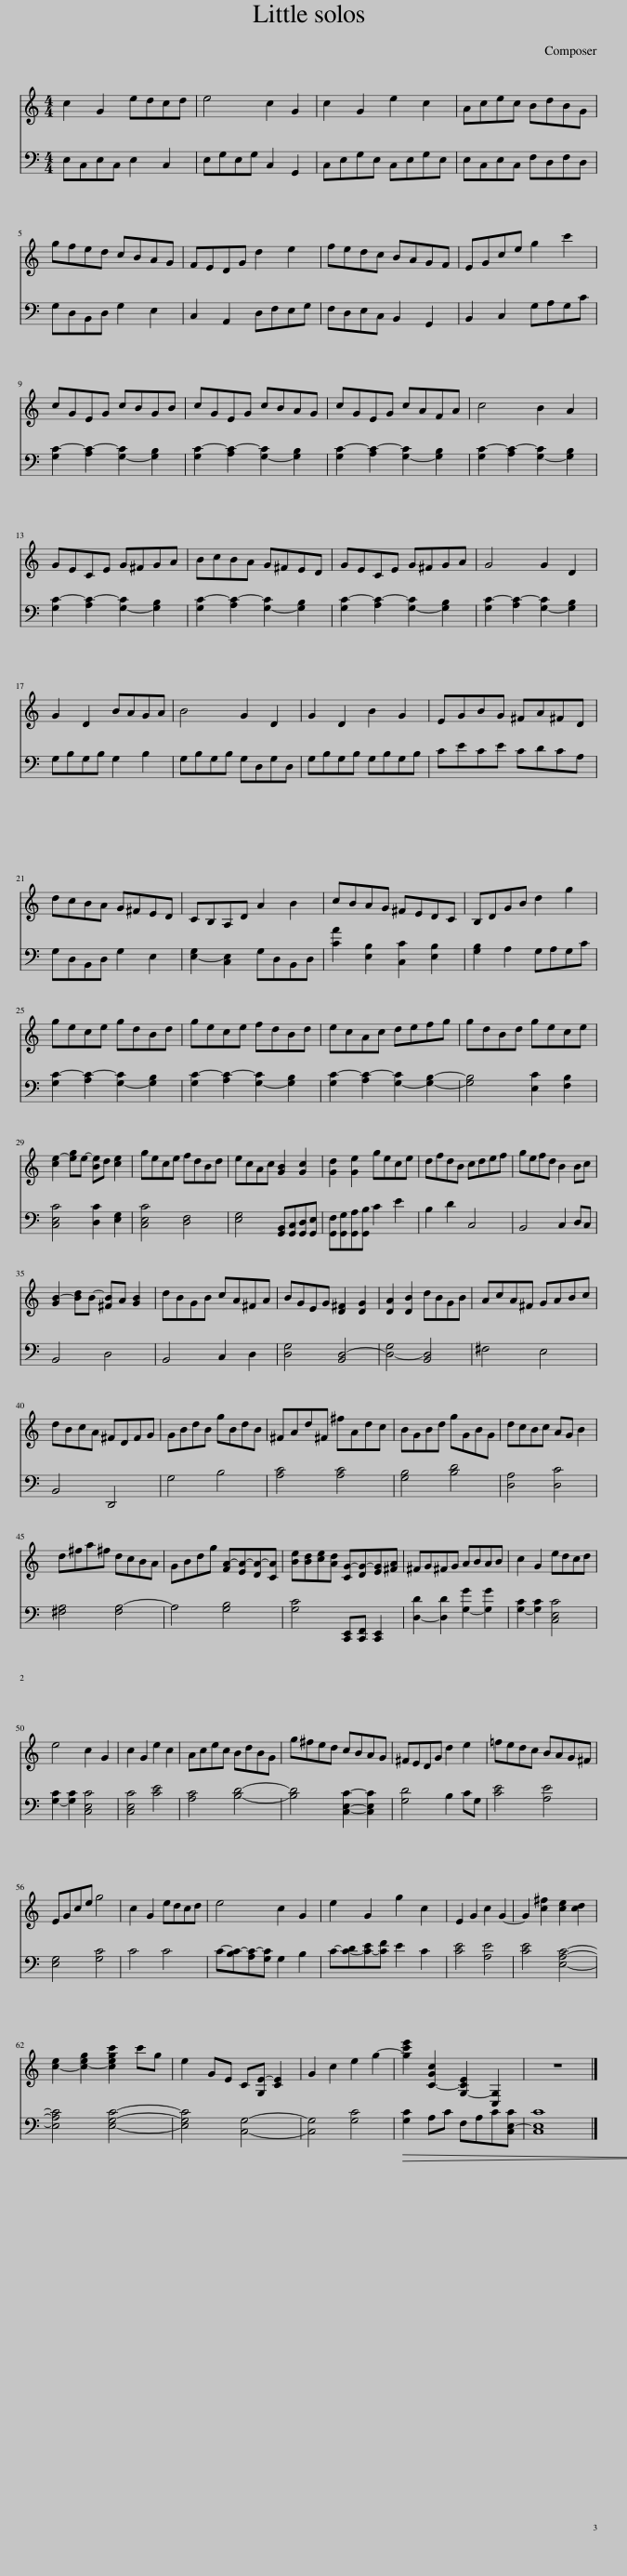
X:1
%%score { 1 | 2 }
L:1/8
M:4/4
I:linebreak $
K:C
V:1 treble
V:2 bass
V:1
 c2 G2 edcd | e4 c2 G2 | c2 G2 e2 c2 | Acec BdBG |$ gfed cBAG | %5
 FEDG d2 e2 | fedc BAGF | EGce g2 c'2 |$ cGEG cBGB | cGEG cBAG | %10
 cGEG cAFA | c4 B2 A2 |$ GECE G^FGA | BcBA G^FED | GECE G^FGA | %15
 G4 G2 D2 |$ G2 D2 BAGA | B4 G2 D2 | G2 D2 B2 G2 | EGBG ^FA^FD |$ %20
 dcBA G^FED | CB,A,D A2 B2 | cBAG ^FEDC | B,DGB d2 g2 |$ gece gdBd | %25
 gece fdBd | ecAc defg | gdBd gece |$ [ce-]2 [eg]e- [Be]d [ce]2 | gece fdBd | %30
 ecAc [GB]2 [Gc]2 | [Gd]2 [Ge]2 gece | dfdB cdef | gefd B2 Bc |$ [GB-]2 [Bd]B- [^FB]A [GB]2 | %35
 dBGB cA^FA | BGEG [D^F]2 [DG]2 | [DA]2 [DB]2 dBGB | AcA^F GABc |$ dBcA ^FDFG | %40
 GBdB gBdB | ^FAd^F ^fAdc | BGBd gGBG | dcBc AG B2 |$ d^fa^f dcBA | %45
 GBdg [FA-][EA-][DA-][CA] | [Be][Bd][ce][Ad] [CG-][DG-][EG][^FA] | ^FG^FG ABAB | c2 G2 edcd |$ e4 c2 G2 | %50
 c2 G2 e2 c2 | Acec BdBG | g^fed cBAG | ^FEDG d2 e2 | =fedc BAG^F |$ %55
 EGce g4 | c2 G2 edcd | e4 c2 G2 | e2 G2 g2 c2 | E2 G2 c2 G2- | %60
 G2 [c^f]2 [ce]2 [cd]2 |$ [c-e]2 [c-eg]2 [cegc']2 c'g | e2 GE C[G,E-] [CE]2 | G2 c2 e2 g2- | [gc'e']2 [C-Gc]2 [G,-CE]2 [C,G,]2 | %65
 z8 |] %66
V:2
 E,C,E,C, E,2 C,2 | E,G,E,G, C,2 G,,2 | C,E,G,E, C,E,G,E, | E,C,E,C, F,D,F,D, |$ G,D,B,,D, G,2 E,2 | %5
 C,2 A,,2 D,F,E,G, | F,D,E,C, B,,2 G,,2 | B,,2 C,2 G,A,G,C |$ [G,C-]2 [A,C-]2 [G,-C]2 [G,B,]2 | [G,C-]2 [A,C-]2 [G,-C]2 [G,B,]2 | %10
 [G,C-]2 [A,C-]2 [G,-C]2 [G,B,]2 | [G,C-]2 [A,C-]2 [G,-C]2 [G,B,]2 |$ [G,C-]2 [A,C-]2 [G,-C]2 [G,B,]2 | [G,C-]2 [A,C-]2 [G,-C]2 [G,B,]2 | [G,C-]2 [A,C-]2 [G,-C]2 [G,B,]2 | %15
 [G,C-]2 [A,C-]2 [G,-C]2 [G,B,]2 |$ G,B,G,B, G,2 B,2 | G,B,G,B, G,D,G,D, | G,B,G,B, G,B,G,B, | CECE CDCA, |$ %20
 G,D,B,,D, G,2 E,2 | [E,-G,]2 [C,E,]2 G,D,B,,D, | [CA]2 [E,B,]2 [C,C]2 [E,B,]2 | [G,B,]2 A,2 G,A,G,C |$ [G,C-]2 [A,C-]2 [G,-C]2 [G,B,]2 | %25
 [G,C-]2 [A,C-]2 [G,-C]2 [G,B,]2 | [G,C-]2 [A,C-]2 [G,-C]2 [G,B,]2- | [G,B,]4 [E,C]2 [F,B,]2 |$ [C,E,C]4 [D,C]2 [E,G,]2 | [C,E,C]4 [D,F,]4 | %30
 [E,G,]4 [G,,B,,][G,,C,][G,,D,][G,,E,] | [G,,F,][G,,G,][G,,A,][G,,B,] C2 E2 | B,2 D2 C,4 | B,,4 C,2 D,C, |$ B,,4 D,4 | %35
 B,,4 C,2 D,2 | [D,G,]4 [B,,D,-]4 | [D,-G,]4 [B,,D,]4 | ^F,4 E,4 |$ B,,4 D,,4 | %40
 G,4 B,4 | [A,C]4 [A,C]4 | [G,B,]4 [B,D]4 | [D,A,]4 [D,C]4 |$ [^F,A,]4 [F,A,-]4 | %45
 A,4 [G,B,]4 | [G,C]4 [C,,E,,][C,,F,,] [C,,E,,]2 | [D,-D]2 [D,D]2 [G,-G]2 [G,G]2 | [G,-C]2 [G,C]2 [C,E,C]4 |$ [G,-C]2 [G,C]2 [C,E,C]4 | %50
 [C,E,C]4 [CE]4 | [A,C]4 [B,D]4- | [B,D]4 [C,E,C]2- [C,E,C]2 | [G,D]4 B,2 CG, | [CE]4 [A,E]4 |$ %55
 [E,G,]4 [G,C]4 | C4 C4 | C-[B,C-][A,C-][G,C] G,2 B,2 | C-[C-D][C-E][CF] E2 C2 | [CE]4 [A,E]4 | %60
 [CE]4 [E,A,C]4- |$ [E,A,C]4 [E,G,C]4- | [E,G,C]4 [C,G,]4- | [C,G,]4 [G,C]4 |!>(! [G,C]2!>)! A,C F,A,C[C,E,-C] | %65
 [C,E,C]8 |] %66
